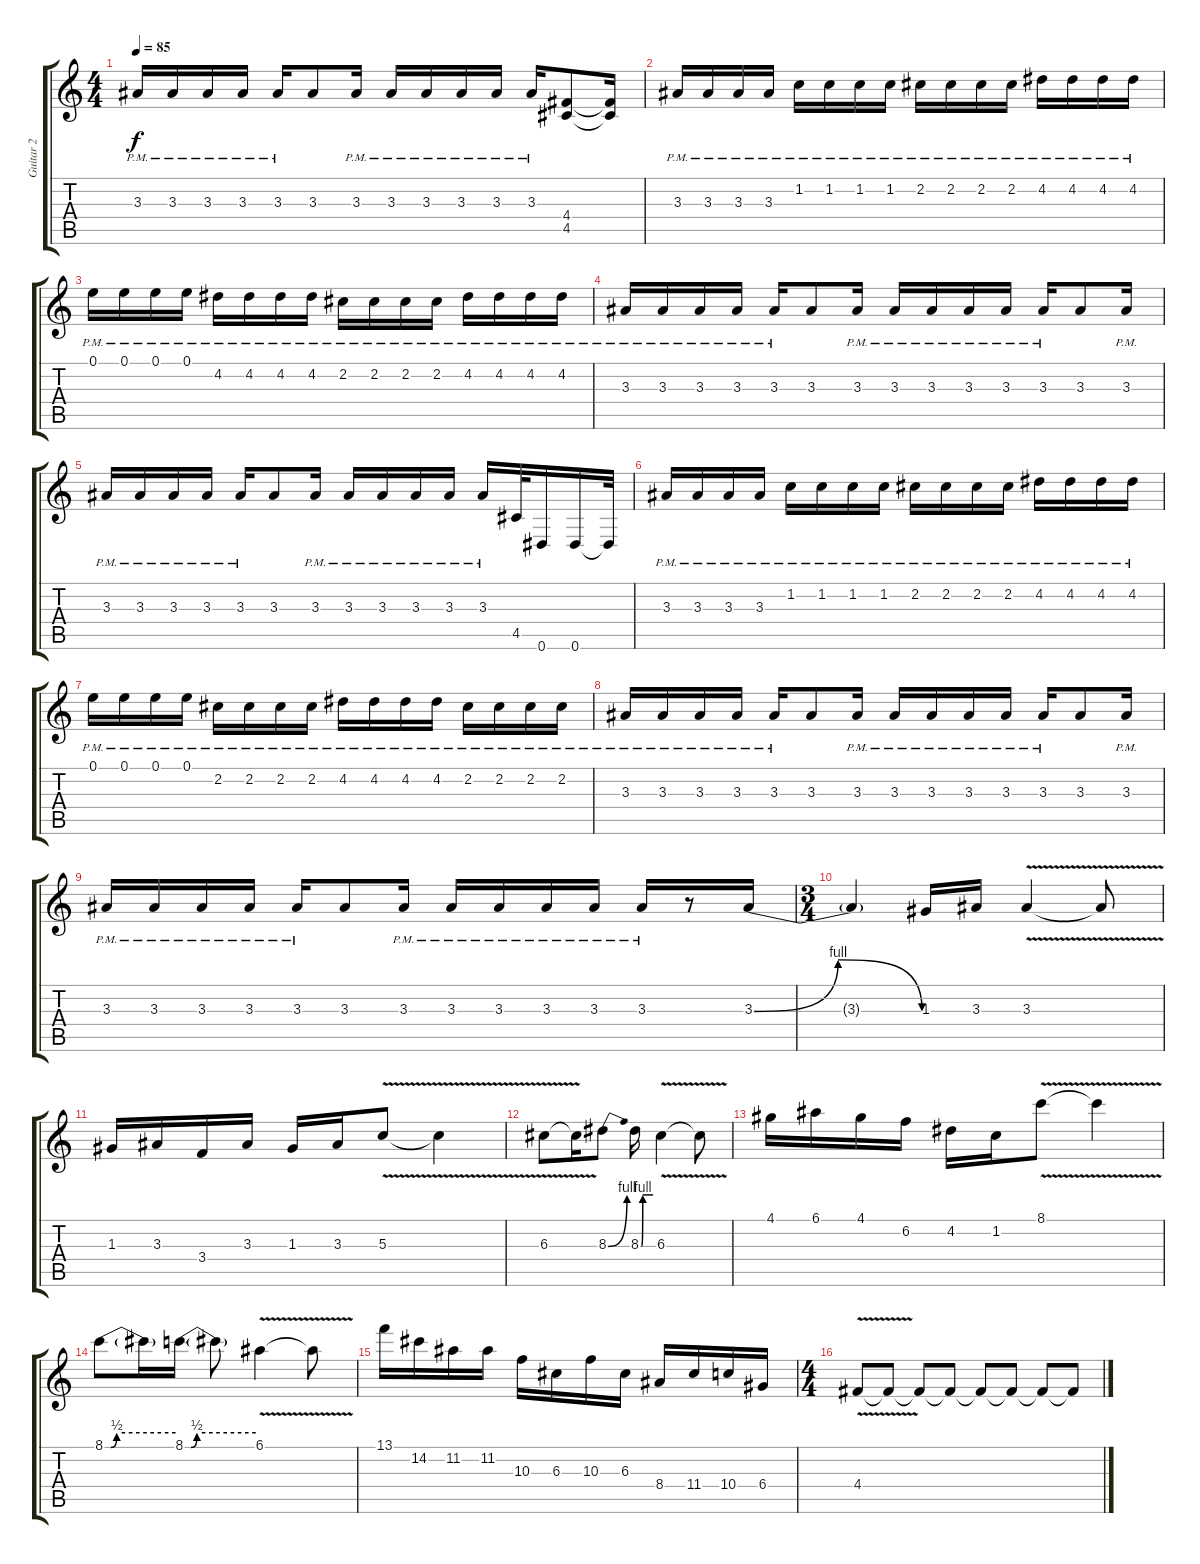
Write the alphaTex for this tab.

\track ("Guitar 2" "Guitar 2") {instrument overdrivenguitar}
\staff {score tabs}
\tuning (E4 B3 G3 D3 A2 Eb2) {hide}
\ts (4 4)
\tempo 85
\clef g2
\ks c
3.3{pm}.16{dy f} 3.3{pm}.16 3.3{pm}.16 3.3{pm}.16 3.3{pm}.16 3.3.8 3.3{pm}.16 3.3{pm}.16 3.3{pm}.16 3.3{pm}.16 3.3{pm}.16 3.3{pm}.16 (4.4 4.5).8{instrument guitarfretnoise} (4.4{t} 4.5{t}).16 |
3.3{pm}.16{volume 16 instrument overdrivenguitar} 3.3{pm}.16 3.3{pm}.16 3.3{pm}.16 1.2{pm}.16 1.2{pm}.16 1.2{pm}.16 1.2{pm}.16 2.2{pm}.16 2.2{pm}.16 2.2{pm}.16 2.2{pm}.16 4.2{pm}.16 4.2{pm}.16 4.2{pm}.16 4.2{pm}.16 |
0.1{pm}.16 0.1{pm}.16 0.1{pm}.16 0.1{pm}.16 4.2{pm}.16 4.2{pm}.16 4.2{pm}.16 4.2{pm}.16 2.2{pm}.16 2.2{pm}.16 2.2{pm}.16 2.2{pm}.16 4.2{pm}.16 4.2{pm}.16 4.2{pm}.16 4.2{pm}.16 |
3.3{pm}.16 3.3{pm}.16 3.3{pm}.16 3.3{pm}.16 3.3{pm}.16 3.3.8 3.3{pm}.16 3.3{pm}.16 3.3{pm}.16 3.3{pm}.16 3.3{pm}.16 3.3{pm}.16 3.3.8 3.3{pm}.16 |
3.3{pm}.16 3.3{pm}.16 3.3{pm}.16 3.3{pm}.16 3.3{pm}.16 3.3.8 3.3{pm}.16 3.3{pm}.16 3.3{pm}.16 3.3{pm}.16 3.3{pm}.16 3.3{pm}.16 4.5.32{instrument guitarfretnoise} 0.6.16 0.6.16 0.6{t}.32 |
3.3{pm}.16{volume 16 instrument overdrivenguitar} 3.3{pm}.16 3.3{pm}.16 3.3{pm}.16 1.2{pm}.16 1.2{pm}.16 1.2{pm}.16 1.2{pm}.16 2.2{pm}.16 2.2{pm}.16 2.2{pm}.16 2.2{pm}.16 4.2{pm}.16 4.2{pm}.16 4.2{pm}.16 4.2{pm}.16 |
0.1{pm}.16 0.1{pm}.16 0.1{pm}.16 0.1{pm}.16 2.2{pm}.16 2.2{pm}.16 2.2{pm}.16 2.2{pm}.16 4.2{pm}.16 4.2{pm}.16 4.2{pm}.16 4.2{pm}.16 2.2{pm}.16 2.2{pm}.16 2.2{pm}.16 2.2{pm}.16 |
3.3{pm}.16 3.3{pm}.16 3.3{pm}.16 3.3{pm}.16 3.3{pm}.16 3.3.8 3.3{pm}.16 3.3{pm}.16 3.3{pm}.16 3.3{pm}.16 3.3{pm}.16 3.3{pm}.16 3.3.8 3.3{pm}.16 |
3.3{pm}.16 3.3{pm}.16 3.3{pm}.16 3.3{pm}.16 3.3{pm}.16 3.3.8 3.3{pm}.16 3.3{pm}.16 3.3{pm}.16 3.3{pm}.16 3.3{pm}.16 3.3{pm}.16 r.8{instrument guitarfretnoise} 3.3{be (bendrelease 0 0 10 4 30 4 60 0)}.16{instrument overdrivenguitar} |
\ts (3 4)
3.3{t}.4 1.3.16 3.3.16 3.3{v}.4 3.3{t}.8 |
1.3.16 3.3.16 3.4.16 3.3.16 1.3.16 3.3.16 5.3{v}.8 5.3{t}.4 |
6.3{v}.8 6.3{t}.16 8.3{be (bend 0 0 60 4)}.8 8.3{be (custom 0 0 5 0 10 4 30 4 60 4)}.16 6.3{v}.4 6.3{t}.8 |
4.1.16 6.1.16 4.1.16 6.2.16 4.2.16 1.2.16 8.1{v}.8 8.1{t}.4 |
8.1{be (custom 0 0 5 0 10 2 60 2)}.8 8.1{t}.16 8.1{be (custom 0 0 5 0 10 2 60 2)}.16 8.1{t}.8 6.1{v}.4 6.1{t}.8 |
13.1.16 14.2.16 11.2.16 11.2.16 10.3.16 6.3.16 10.3.16 6.3.16 8.4.16 11.4.16 10.4.16 6.4.16 |
\ts (4 4)
4.4{v}.8 4.4{t}.8{volume 11} 4.4{t}.8{volume 9} 4.4{t}.8{volume 7} 4.4{t}.8{volume 5} 4.4{t}.8{volume 3} 4.4{t}.8{volume 2} 4.4{t}.8{volume 0}
